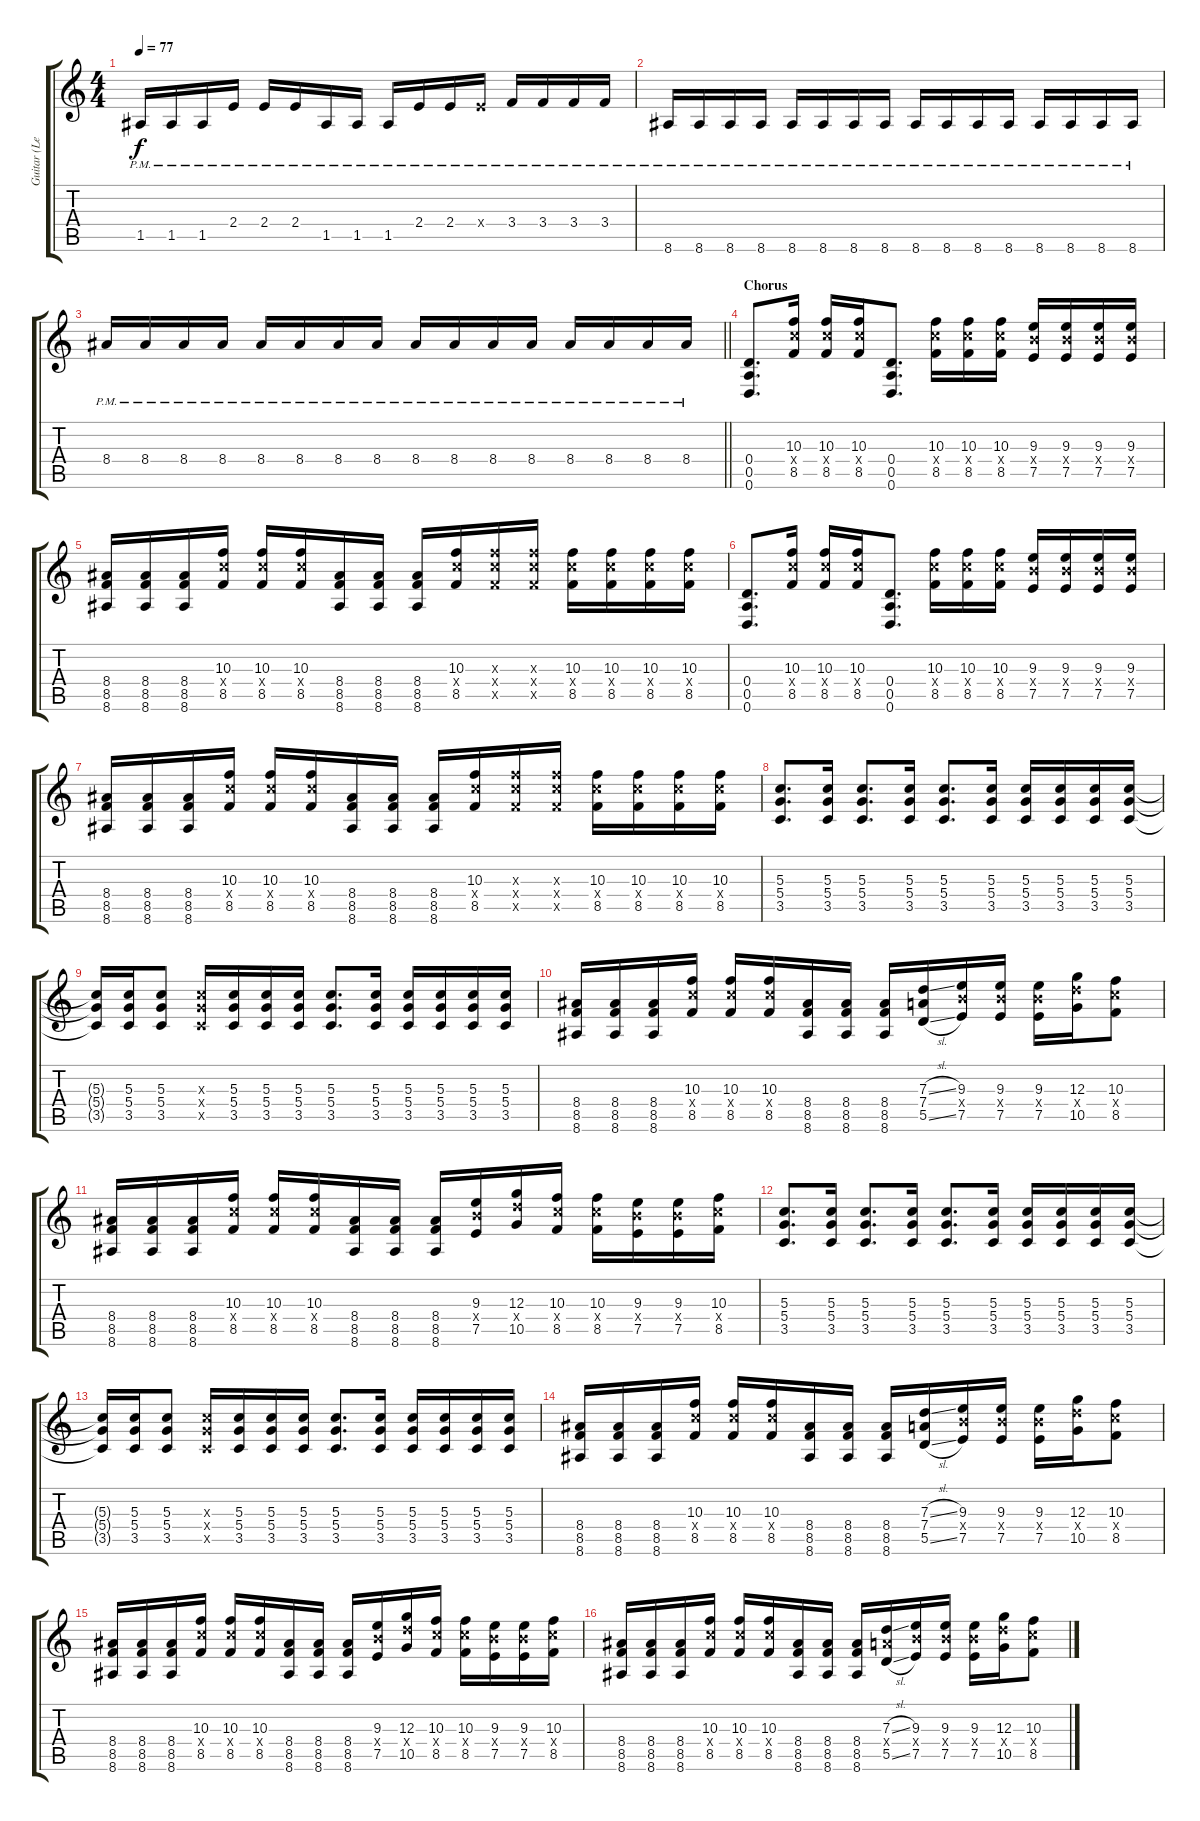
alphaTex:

\track ("Guitar (Left)" "Guitar (Le") {instrument distortionguitar}
\staff {score tabs}
\tuning (E4 B3 G3 D3 A2 D2) {hide}
\ts (4 4)
\tempo 77
\clef g2
\ks c
1.5{pm}.16{dy f} 1.5{pm}.16 1.5{pm}.16 2.4{pm}.16 2.4{pm}.16 2.4{pm}.16 1.5{pm}.16 1.5{pm}.16 1.5{pm}.16 2.4{pm}.16 2.4{pm}.16 2.4{pm x}.16 3.4{pm}.16 3.4{pm}.16 3.4{pm}.16 3.4{pm}.16 |
8.6{pm}.16 8.6{pm}.16 8.6{pm}.16 8.6{pm}.16 8.6{pm}.16 8.6{pm}.16 8.6{pm}.16 8.6{pm}.16 8.6{pm}.16 8.6{pm}.16 8.6{pm}.16 8.6{pm}.16 8.6{pm}.16 8.6{pm}.16 8.6{pm}.16 8.6{pm}.16 |
\barLineRight lightlight
8.4{pm}.16 8.4{pm}.16 8.4{pm}.16 8.4{pm}.16 8.4{pm}.16 8.4{pm}.16 8.4{pm}.16 8.4{pm}.16 8.4{pm}.16 8.4{pm}.16 8.4{pm}.16 8.4{pm}.16 8.4{pm}.16 8.4{pm}.16 8.4{pm}.16 8.4{pm}.16 |
\section ("" "Chorus")
(0.4 0.5 0.6).8{d} (10.3 10.4{x} 8.5).16 (10.3 10.4{x} 8.5).16 (10.3 10.4{x} 8.5).16 (0.4 0.5 0.6).8{d} (10.3 10.4{x} 8.5).16 (10.3 10.4{x} 8.5).16 (10.3 10.4{x} 8.5).16 (9.3 9.4{x} 7.5).16 (9.3 9.4{x} 7.5).16 (9.3 9.4{x} 7.5).16 (9.3 9.4{x} 7.5).16 |
(8.4 8.5 8.6).16 (8.4 8.5 8.6).16 (8.4 8.5 8.6).16 (10.3 10.4{x} 8.5).16 (10.3 10.4{x} 8.5).16 (10.3 10.4{x} 8.5).16 (8.4 8.5 8.6).16 (8.4 8.5 8.6).16 (8.4 8.5 8.6).16 (10.3 10.4{x} 8.5).16 (10.3{x} 10.4{x} 8.5{x}).16 (10.3{x} 10.4{x} 8.5{x}).16 (10.3 10.4{x} 8.5).16 (10.3 10.4{x} 8.5).16 (10.3 10.4{x} 8.5).16 (10.3 10.4{x} 8.5).16 |
(0.4 0.5 0.6).8{d} (10.3 10.4{x} 8.5).16 (10.3 10.4{x} 8.5).16 (10.3 10.4{x} 8.5).16 (0.4 0.5 0.6).8{d} (10.3 10.4{x} 8.5).16 (10.3 10.4{x} 8.5).16 (10.3 10.4{x} 8.5).16 (9.3 9.4{x} 7.5).16 (9.3 9.4{x} 7.5).16 (9.3 9.4{x} 7.5).16 (9.3 9.4{x} 7.5).16 |
(8.4 8.5 8.6).16 (8.4 8.5 8.6).16 (8.4 8.5 8.6).16 (10.3 10.4{x} 8.5).16 (10.3 10.4{x} 8.5).16 (10.3 10.4{x} 8.5).16 (8.4 8.5 8.6).16 (8.4 8.5 8.6).16 (8.4 8.5 8.6).16 (10.3 10.4{x} 8.5).16 (10.3{x} 10.4{x} 8.5{x}).16 (10.3{x} 10.4{x} 8.5{x}).16 (10.3 10.4{x} 8.5).16 (10.3 10.4{x} 8.5).16 (10.3 10.4{x} 8.5).16 (10.3 10.4{x} 8.5).16 |
(5.3 5.4 3.5).8{d} (5.3 5.4 3.5).16 (5.3 5.4 3.5).8{d} (5.3 5.4 3.5).16 (5.3 5.4 3.5).8{d} (5.3 5.4 3.5).16 (5.3 5.4 3.5).16 (5.3 5.4 3.5).16 (5.3 5.4 3.5).16 (5.3 5.4 3.5).16 |
(5.3{t} 5.4{t} 3.5{t}).16 (5.3 5.4 3.5).16 (5.3 5.4 3.5).8 (5.3{x} 5.4{x} 3.5{x}).16 (5.3 5.4 3.5).16 (5.3 5.4 3.5).16 (5.3 5.4 3.5).16 (5.3 5.4 3.5).8{d} (5.3 5.4 3.5).16 (5.3 5.4 3.5).16 (5.3 5.4 3.5).16 (5.3 5.4 3.5).16 (5.3 5.4 3.5).16 |
(8.4 8.5 8.6).16 (8.4 8.5 8.6).16 (8.4 8.5 8.6).16 (10.3 10.4{x} 8.5).16 (10.3 10.4{x} 8.5).16 (10.3 10.4{x} 8.5).16 (8.4 8.5 8.6).16 (8.4 8.5 8.6).16 (8.4 8.5 8.6).16 (7.3{sl} 7.4 5.5{sl}).16 (9.3 9.4{x} 7.5).16 (9.3 9.4{x} 7.5).16 (9.3 9.4{x} 7.5).16 (12.3 12.4{x} 10.5).16 (10.3 10.4{x} 8.5).8 |
(8.4 8.5 8.6).16 (8.4 8.5 8.6).16 (8.4 8.5 8.6).16 (10.3 10.4{x} 8.5).16 (10.3 10.4{x} 8.5).16 (10.3 10.4{x} 8.5).16 (8.4 8.5 8.6).16 (8.4 8.5 8.6).16 (8.4 8.5 8.6).16 (9.3 9.4{x} 7.5).16 (12.3 12.4{x} 10.5).16 (10.3 10.4{x} 8.5).16 (10.3 10.4{x} 8.5).16 (9.3 9.4{x} 7.5).16 (9.3 9.4{x} 7.5).16 (10.3 10.4{x} 8.5).16 |
(5.3 5.4 3.5).8{d} (5.3 5.4 3.5).16 (5.3 5.4 3.5).8{d} (5.3 5.4 3.5).16 (5.3 5.4 3.5).8{d} (5.3 5.4 3.5).16 (5.3 5.4 3.5).16 (5.3 5.4 3.5).16 (5.3 5.4 3.5).16 (5.3 5.4 3.5).16 |
(5.3{t} 5.4{t} 3.5{t}).16 (5.3 5.4 3.5).16 (5.3 5.4 3.5).8 (5.3{x} 5.4{x} 3.5{x}).16 (5.3 5.4 3.5).16 (5.3 5.4 3.5).16 (5.3 5.4 3.5).16 (5.3 5.4 3.5).8{d} (5.3 5.4 3.5).16 (5.3 5.4 3.5).16 (5.3 5.4 3.5).16 (5.3 5.4 3.5).16 (5.3 5.4 3.5).16 |
(8.4 8.5 8.6).16 (8.4 8.5 8.6).16 (8.4 8.5 8.6).16 (10.3 10.4{x} 8.5).16 (10.3 10.4{x} 8.5).16 (10.3 10.4{x} 8.5).16 (8.4 8.5 8.6).16 (8.4 8.5 8.6).16 (8.4 8.5 8.6).16 (7.3{sl} 7.4 5.5{sl}).16 (9.3 9.4{x} 7.5).16 (9.3 9.4{x} 7.5).16 (9.3 9.4{x} 7.5).16 (12.3 12.4{x} 10.5).16 (10.3 10.4{x} 8.5).8 |
(8.4 8.5 8.6).16 (8.4 8.5 8.6).16 (8.4 8.5 8.6).16 (10.3 10.4{x} 8.5).16 (10.3 10.4{x} 8.5).16 (10.3 10.4{x} 8.5).16 (8.4 8.5 8.6).16 (8.4 8.5 8.6).16 (8.4 8.5 8.6).16 (9.3 9.4{x} 7.5).16 (12.3 12.4{x} 10.5).16 (10.3 10.4{x} 8.5).16 (10.3 10.4{x} 8.5).16 (9.3 9.4{x} 7.5).16 (9.3 9.4{x} 7.5).16 (10.3 10.4{x} 8.5).16 |
(8.4 8.5 8.6).16 (8.4 8.5 8.6).16 (8.4 8.5 8.6).16 (10.3 10.4{x} 8.5).16 (10.3 10.4{x} 8.5).16 (10.3 10.4{x} 8.5).16 (8.4 8.5 8.6).16 (8.4 8.5 8.6).16 (8.4 8.5 8.6).16 (7.3{sl} 7.4{x} 5.5{sl}).16 (9.3 9.4{x} 7.5).16 (9.3 9.4{x} 7.5).16 (9.3 9.4{x} 7.5).16 (12.3 12.4{x} 10.5).16 (10.3 10.4{x} 8.5).8
